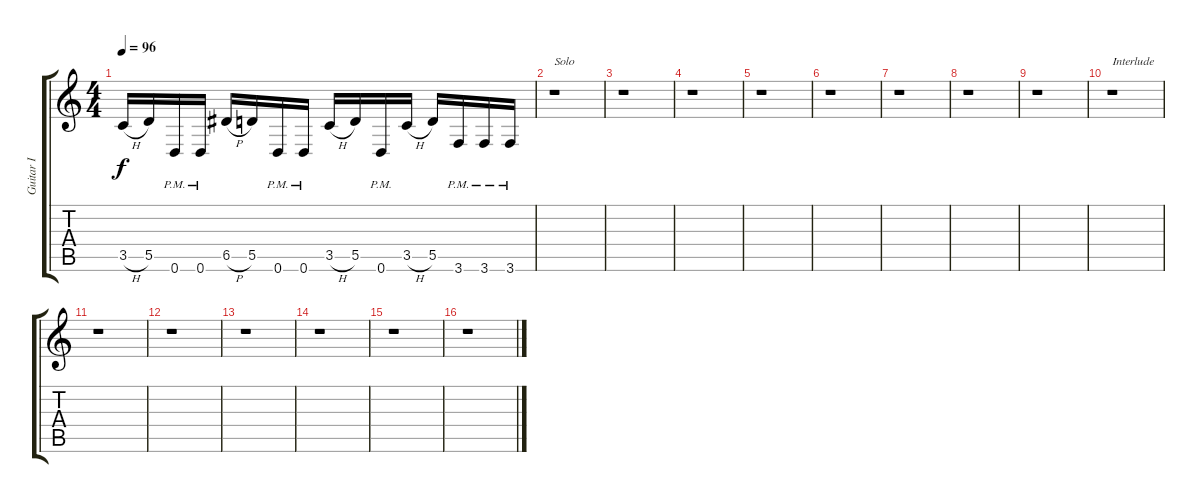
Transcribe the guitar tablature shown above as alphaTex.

\track ("Guitar I" "Guitar I") {instrument distortionguitar}
\staff {score tabs}
\tuning (E4 B3 G3 D3 A2 D2) {hide}
\ts (4 4)
\tempo 96
\clef g2
\ks c
3.5{h}.16{dy f} 5.5.16 0.6{pm}.16 0.6{pm}.16 6.5{h}.16 5.5.16 0.6{pm}.16 0.6{pm}.16 3.5{h}.16 5.5.16 0.6{pm}.16 3.5{h}.16 5.5.16 3.6{pm}.16 3.6{pm}.16 3.6{pm}.16 |
r.1{txt "Solo"} |
r.1 |
r.1 |
r.1 |
r.1 |
r.1 |
r.1 |
r.1 |
r.1{txt "Interlude"} |
r.1 |
r.1 |
r.1 |
r.1 |
r.1 |
r.1
